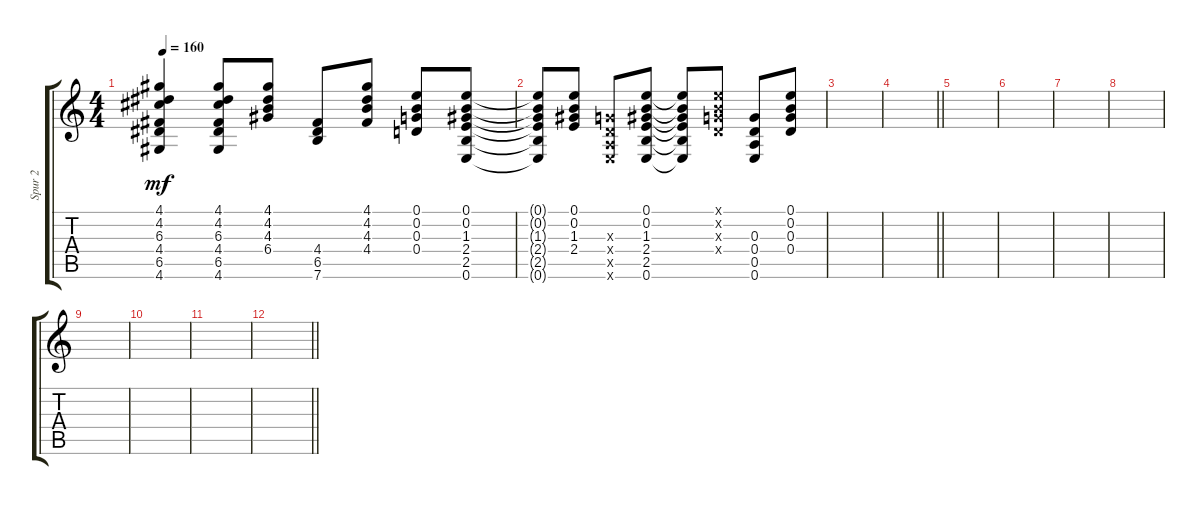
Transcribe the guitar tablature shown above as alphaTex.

\track ("Spur 2" "Spur 2") {instrument electricguitarclean}
\staff {score tabs}
\tuning (E4 B3 G3 D3 A2 E2) {hide}
\ts (4 4)
\tempo 160
\clef g2
\ks c
(4.1 4.2 6.3 4.4 6.5 4.6).4{dy mf} (4.1 4.2 6.3 4.4 6.5 4.6).8 (4.1 4.2 4.3 6.4).8 (4.4 6.5 7.6).8 (4.1 4.2 4.3 4.4).8 (0.1 0.2 0.3 0.4).8 (0.1 0.2 1.3 2.4 2.5 0.6).8 |
(0.1{t} 0.2{t} 1.3{t} 2.4{t} 2.5{t} 0.6{t}).8 (0.1 0.2 1.3 2.4).8 (0.3{x} 0.4{x} 0.5{x} 0.6{x}).8 (0.1 0.2 1.3 2.4 2.5 0.6).8 (0.1{t} 0.2{t} 1.3{t} 2.4{t} 2.5{t} 0.6{t}).8 (0.1{x} 0.2{x} 0.3{x} 0.4{x}).8 (0.3 0.4 0.5 0.6).8 (0.1 0.2 0.3 0.4).8 |
|
\barLineRight lightlight
|
|
|
|
|
|
|
|
\barLineRight lightlight
